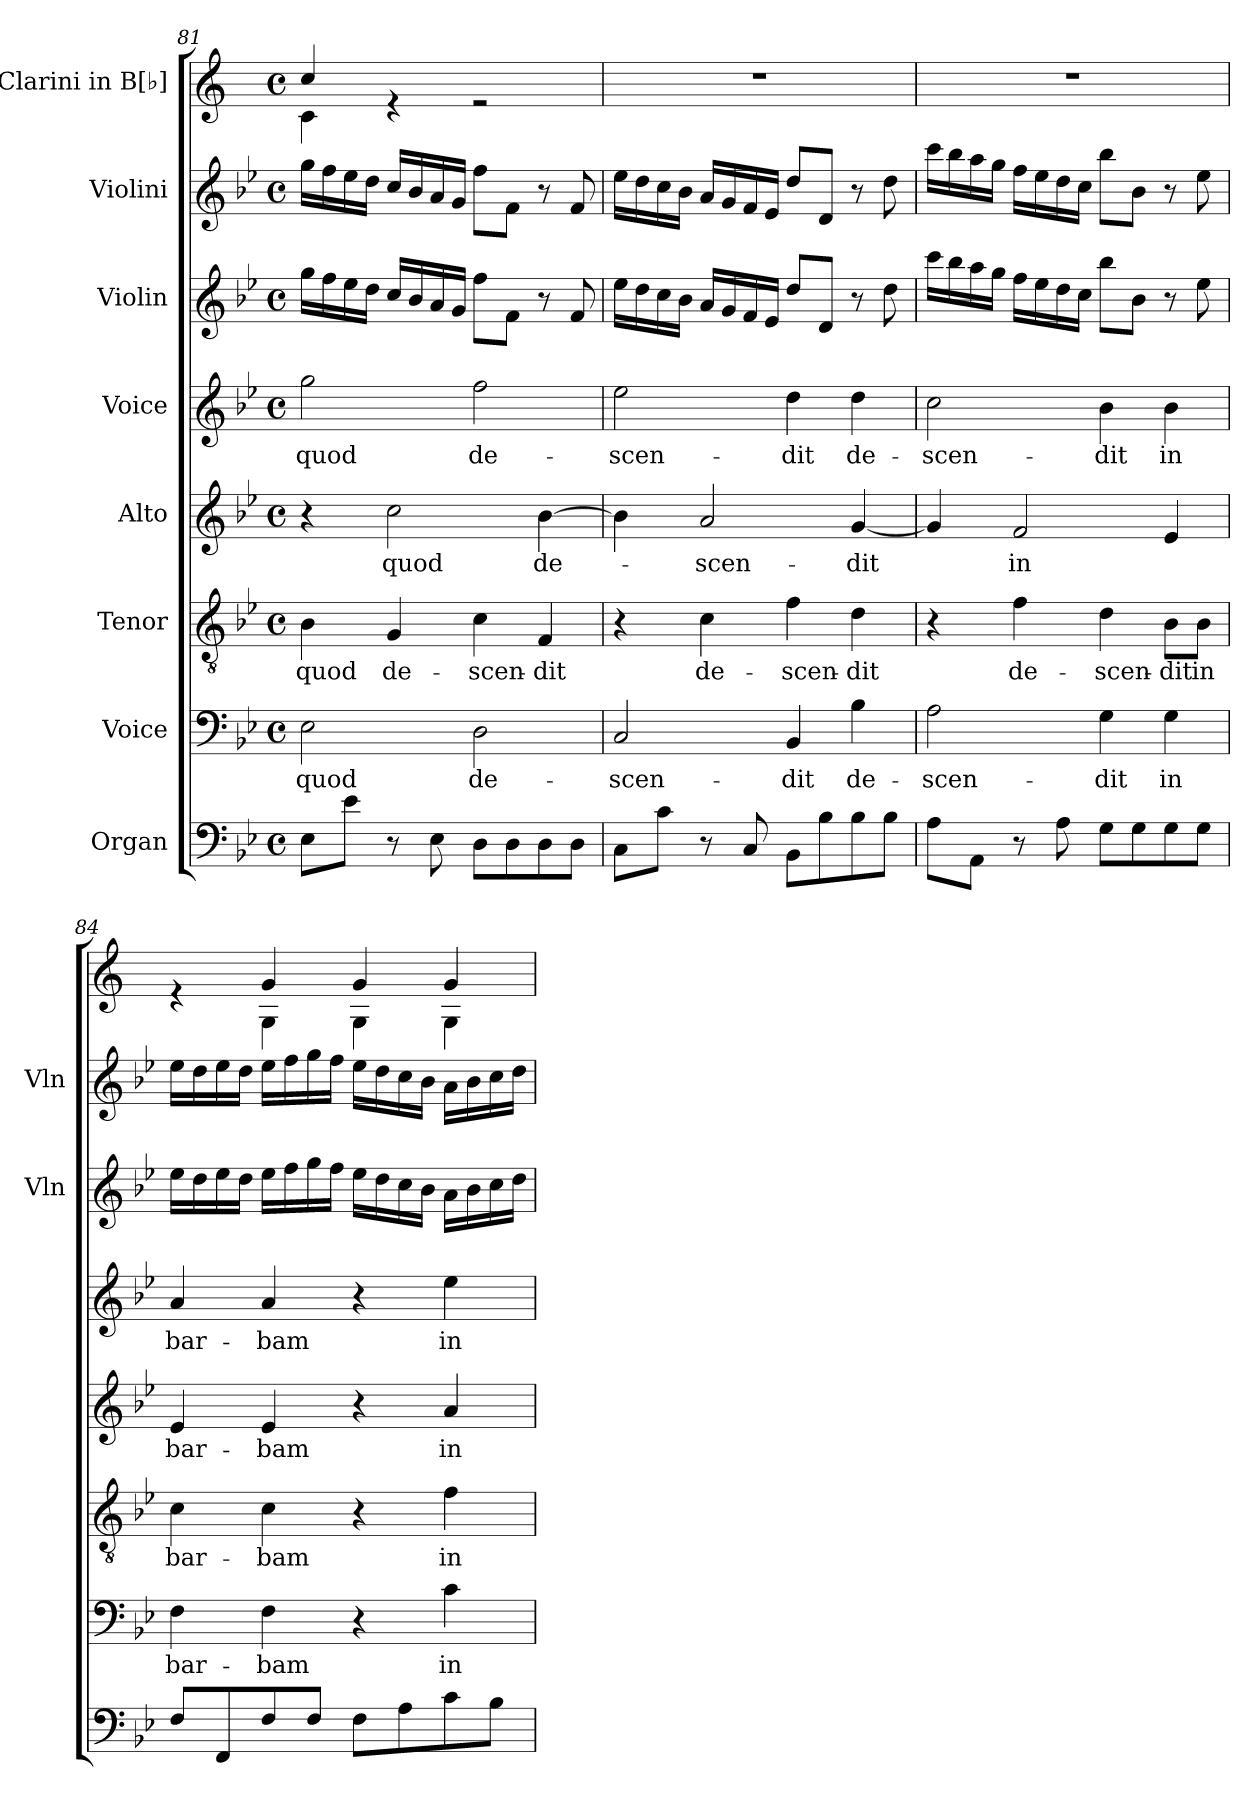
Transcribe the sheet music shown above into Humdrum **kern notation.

**kern	**kern	**text	**kern	**text	**kern	**text	**kern	**text	**kern	**kern	**kern
*part8	*part7	*part7	*part6	*part6	*part5	*part5	*part4	*part4	*part3	*part2	*part1
*staff8	*staff7	*staff7	*staff6	*staff6	*staff5	*staff5	*staff4	*staff4	*staff3	*staff2	*staff1
*I"Organ	*I"Voice	*	*I"Tenor	*	*I"Alto	*	*I"Voice	*	*I"Violin	*I"Violini	*I"Clarini in B[♭]
*	*	*	*	*	*	*	*	*	*I'Vln	*I'Vln	*
*clefF4	*clefF4	*	*clefGv2	*	*clefG2	*	*clefG2	*	*clefG2	*clefG2	*clefG2
*	*	*	*	*	*	*	*	*	*	*	*ITrd1c2
*k[b-e-]	*k[b-e-]	*	*k[b-e-]	*	*k[b-e-]	*	*k[b-e-]	*	*k[b-e-]	*k[b-e-]	*k[b-e-]
*M4/4	*M4/4	*	*M4/4	*	*M4/4	*	*M4/4	*	*M4/4	*M4/4	*M4/4
*met(c)	*met(c)	*	*met(c)	*	*met(c)	*	*met(c)	*	*met(c)	*met(c)	*met(c)
=81	=81	=81	=81	=81	=81	=81	=81	=81	=81	=81	=81
!	!	!LO:LY:b	!	!LO:LY:b	!	!	!	!LO:LY:b	!	!	!
*	*	*	*	*	*	*	*	*	*	*	*^
8E-\L	2E-\	quod	4B-\	quod	4r	.	2gg\	quod	16gg\LL	16gg\LL	4b-/	4B-\
.	.	.	.	.	.	.	.	.	16ff\	16ff\	.	.
8e-\J	.	.	.	.	.	.	.	.	16ee-\	16ee-\	.	.
.	.	.	.	.	.	.	.	.	16dd\JJ	16dd\JJ	.	.
!	!	!	!	!LO:LY:b	!	!LO:LY:b	!	!	!	!	!	!
8r	.	.	4G/	de-	2cc\	quod	.	.	16cc/LL	16cc/LL	4re	2.ryy
.	.	.	.	.	.	.	.	.	16b-/	16b-/	.	.
8E-\	.	.	.	.	.	.	.	.	16a/	16a/	.	.
.	.	.	.	.	.	.	.	.	16g/JJ	16g/JJ	.	.
!	!	!LO:LY:b	!	!LO:LY:b	!	!	!	!LO:LY:b	!	!	!	!
8D\L	2D\	de-	4c\	-scen-	.	.	2ff\	de-	8ff\L	8ff\L	2re	.
8D\	.	.	.	.	.	.	.	.	8f\J	8f\J	.	.
!	!	!	!	!LO:LY:b	!	!LO:LY:b	!	!	!	!	!	!
8D\	.	.	4F/	-dit	[4b-\	de-	.	.	8r	8r	.	.
8D\J	.	.	.	.	.	.	.	.	8f/	8f/	.	.
*	*	*	*	*	*	*	*	*	*	*	*v	*v
=82	=82	=82	=82	=82	=82	=82	=82	=82	=82	=82	=82
!	!	!LO:LY:b	!	!	!	!	!	!LO:LY:b	!	!	!
8C\L	2C/	-scen-	4r	.	4b-\]	.	2ee-\	-scen-	16ee-\LL	16ee-\LL	1r
.	.	.	.	.	.	.	.	.	16dd\	16dd\	.
8c\J	.	.	.	.	.	.	.	.	16cc\	16cc\	.
.	.	.	.	.	.	.	.	.	16b-\JJ	16b-\JJ	.
!	!	!	!	!LO:LY:b	!	!LO:LY:b	!	!	!	!	!
8r	.	.	4c\	de-	2a/	-scen-	.	.	16a/LL	16a/LL	.
.	.	.	.	.	.	.	.	.	16g/	16g/	.
8C/	.	.	.	.	.	.	.	.	16f/	16f/	.
.	.	.	.	.	.	.	.	.	16e-/JJ	16e-/JJ	.
!	!	!LO:LY:b	!	!LO:LY:b	!	!	!	!LO:LY:b	!	!	!
8BB-\L	4BB-/	-dit	4f\	-scen-	.	.	4dd\	-dit	8dd/L	8dd/L	.
8B-\	.	.	.	.	.	.	.	.	8d/J	8d/J	.
!	!	!LO:LY:b	!	!LO:LY:b	!	!LO:LY:b	!	!LO:LY:b	!	!	!
8B-\	4B-\	de-	4d\	-dit	[4g/	-dit	4dd\	de-	8r	8r	.
8B-\J	.	.	.	.	.	.	.	.	8dd\	8dd\	.
!!LO:PB:g=z
=83	=83	=83	=83	=83	=83	=83	=83	=83	=83	=83	=83
!	!	!LO:LY:b	!	!	!	!	!	!LO:LY:b	!	!	!
8A\L	2A\	-scen-	4r	.	4g/]	.	2cc\	-scen-	16ccc\LL	16ccc\LL	1r
.	.	.	.	.	.	.	.	.	16bb-\	16bb-\	.
8AA\J	.	.	.	.	.	.	.	.	16aa\	16aa\	.
.	.	.	.	.	.	.	.	.	16gg\JJ	16gg\JJ	.
!	!	!	!	!LO:LY:b	!	!LO:LY:b	!	!	!	!	!
8r	.	.	4f\	de-	2f/	-in	.	.	16ff\LL	16ff\LL	.
.	.	.	.	.	.	.	.	.	16ee-\	16ee-\	.
8A\	.	.	.	.	.	.	.	.	16dd\	16dd\	.
.	.	.	.	.	.	.	.	.	16cc\JJ	16cc\JJ	.
!	!	!LO:LY:b	!	!LO:LY:b	!	!	!	!LO:LY:b	!	!	!
8G\L	4G\	-dit	4d\	-scen-	.	.	4b-\	-dit	8bb-\L	8bb-\L	.
8G\	.	.	.	.	.	.	.	.	8b-\J	8b-\J	.
!	!	!LO:LY:b	!	!LO:LY:b	!	!	!	!LO:LY:b	!	!	!
8G\	4G\	in	8B-\L	-dit	4e-/	.	4b-\	in	8r	8r	.
!	!	!	!	!LO:LY:b	!	!	!	!	!	!	!
8G\J	.	.	8B-\J	in	.	.	.	.	8ee-\	8ee-\	.
=84	=84	=84	=84	=84	=84	=84	=84	=84	=84	=84	=84
!	!	!LO:LY:b	!	!LO:LY:b	!	!LO:LY:b	!	!LO:LY:b	!	!	!
*	*	*	*	*	*	*	*	*	*	*	*^
8F/L	4F\	bar-	4c\	bar-	4e-/	bar-	4a/	bar-	16ee-\LL	16ee-\LL	4re	4ryy
.	.	.	.	.	.	.	.	.	16dd\	16dd\	.	.
8FF/	.	.	.	.	.	.	.	.	16ee-\	16ee-\	.	.
.	.	.	.	.	.	.	.	.	16dd\JJ	16dd\JJ	.	.
!	!	!LO:LY:b	!	!LO:LY:b	!	!LO:LY:b	!	!LO:LY:b	!	!	!	!
8F/	4F\	-bam	4c\	-bam	4e-/	-bam	4a/	-bam	16ee-\LL	16ee-\LL	4f/	4F\
.	.	.	.	.	.	.	.	.	16ff\	16ff\	.	.
8F/J	.	.	.	.	.	.	.	.	16gg\	16gg\	.	.
.	.	.	.	.	.	.	.	.	16ff\JJ	16ff\JJ	.	.
8F\L	4r	.	4r	.	4r	.	4r	.	16ee-\LL	16ee-\LL	4f/	4F\
.	.	.	.	.	.	.	.	.	16dd\	16dd\	.	.
8A\	.	.	.	.	.	.	.	.	16cc\	16cc\	.	.
.	.	.	.	.	.	.	.	.	16b-\JJ	16b-\JJ	.	.
!	!	!LO:LY:b	!	!LO:LY:b	!	!LO:LY:b	!	!LO:LY:b	!	!	!	!
8c\	4c\	in	4f\	in	4a/	in	4ee-\	in	16a\LL	16a\LL	4f/	4F\
.	.	.	.	.	.	.	.	.	16b-\	16b-\	.	.
8B-\J	.	.	.	.	.	.	.	.	16cc\	16cc\	.	.
.	.	.	.	.	.	.	.	.	16dd\JJ	16dd\JJ	.	.
*	*	*	*	*	*	*	*	*	*	*	*v	*v
=	=	=	=	=	=	=	=	=	=	=	=
*-	*-	*-	*-	*-	*-	*-	*-	*-	*-	*-	*-
